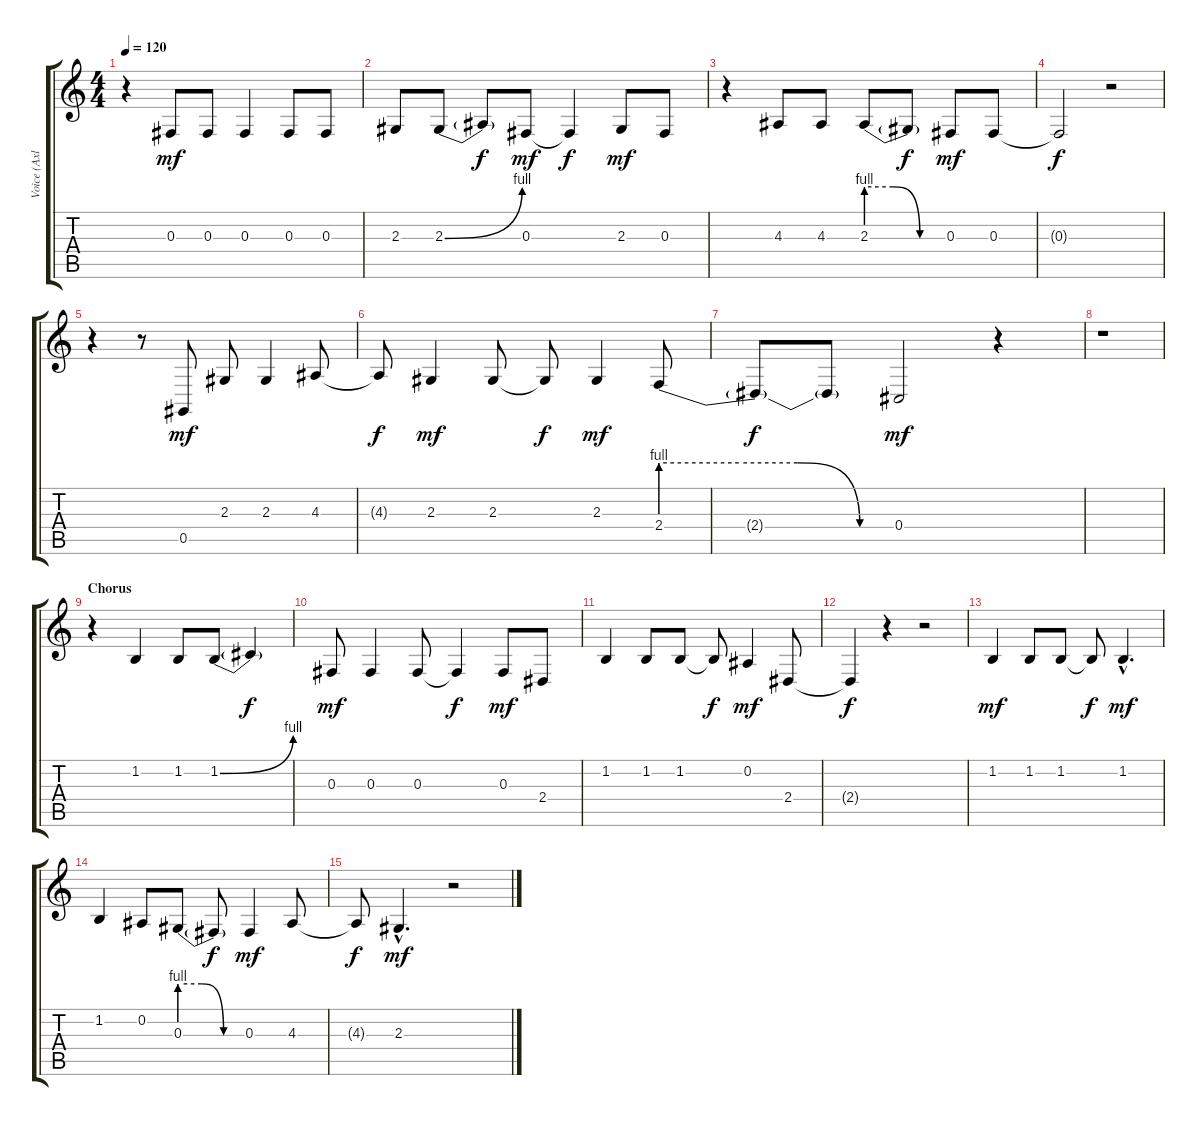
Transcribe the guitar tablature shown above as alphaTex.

\track ("Voice (Axl)" "Voice (Axl") {instrument whistle}
\staff {score tabs}
\tuning (Eb4 Bb3 Gb3 Db3 Ab2 Eb2) {hide}
\ts (4 4)
\tempo 120
\clef g2
\ks c
r.4{dy mf} 0.3.8 0.3.8 0.3.4 0.3.8 0.3.8 |
2.3.8 2.3{be (bend 0 0 60 4)}.8 2.3{t}.8{dy f} 0.3.8{dy mf} 0.3{t}.4{dy f} 2.3.8{dy mf} 0.3.8 |
r.4 4.3.8 4.3.8 2.3{be (custom 0 4 20 4 40 0 60 0)}.8 2.3{t}.8{dy f} 0.3.8{dy mf} 0.3.8 |
0.3{t}.2{dy f} r.2 |
r.4 r.8 0.5.8{dy mf} 2.3.8 2.3.4 4.3.8 |
4.3{t}.8{dy f} 2.3.4{dy mf} 2.3.8 2.3{t}.8{dy f} 2.3.4{dy mf} 2.4{be (custom 0 4 20 4 35 4 51 0 60 0)}.8 |
2.4{t}.8{dy f} 2.4{t}.8 0.4.2{dy mf} r.4 |
r.1 |
\section ("" "Chorus")
r.4 1.2.4 1.2.8 1.2{be (bend 0 0 60 4)}.8 1.2{t}.4{dy f} |
0.3.8{dy mf} 0.3.4 0.3.8 0.3{t}.4{dy f} 0.3.8{dy mf} 2.4.8 |
1.2.4 1.2.8 1.2.8 1.2{t}.8{dy f} 0.2.4{dy mf} 2.4.8 |
2.4{t}.4{dy f} r.4 r.2 |
1.2.4{dy mf} 1.2.8 1.2.8 1.2{t}.8{dy f} 1.2{hac}.4{d dy mf} |
1.2.4 0.2.8 0.3{be (custom 0 4 20 4 40 0 60 0)}.8 0.3{t}.8{dy f} 0.3.4{dy mf} 4.3.8 |
4.3{t}.8{dy f} 2.3{hac}.4{d dy mf} r.2
